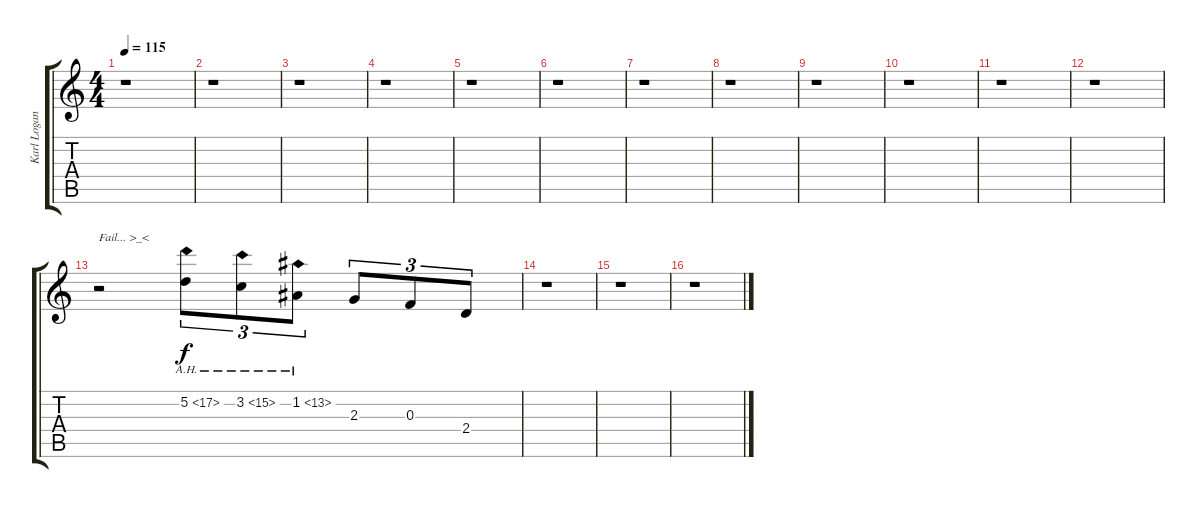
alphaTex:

\track ("Karl Logan(Lead Guitar)" "Karl Logan") {instrument distortionguitar}
\staff {score tabs}
\tuning (D4 A3 F3 C3 G2 D2) {hide}
\ts (4 4)
\tempo 115
\clef g2
\ks c
r.1{dy f} |
r.1 |
r.1 |
r.1 |
r.1 |
r.1 |
r.1 |
r.1 |
r.1 |
r.1 |
r.1 |
r.1 |
r.2{txt "Fail... >_<"} 5.2{ah 12}.8{tu (3 2)} 3.2{ah 12}.8{tu (3 2)} 1.2{ah 12}.8{tu (3 2)} 2.3.8{tu (3 2)} 0.3.8{tu (3 2)} 2.4.8{tu (3 2)} |
r.1 |
r.1 |
r.1
